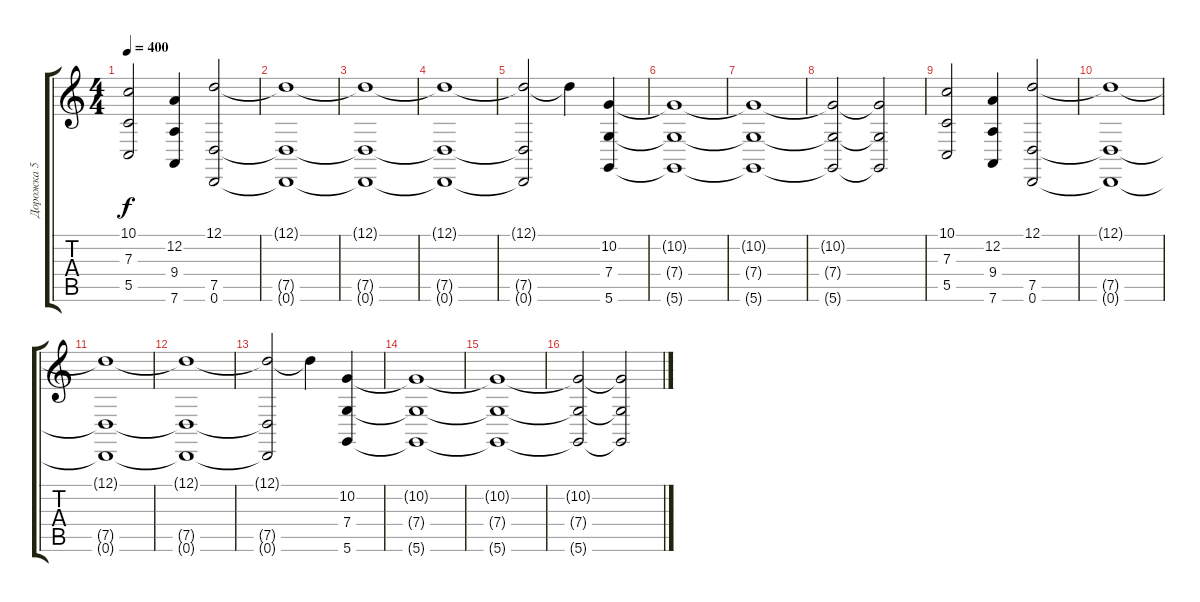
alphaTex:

\track ("Дорожка 5" "Дорожка 5") {instrument tremolostrings}
\staff {score tabs}
\tuning (D4 A3 F3 C3 G2 D2) {hide}
\ts (4 4)
\tempo 400
\clef g2
\ks c
(10.1 7.3 5.5).2{dy f} (12.2 9.4 7.6).4 (12.1 7.5 0.6).2 |
(12.1{t} 7.5{t} 0.6{t}).1 |
(12.1{t} 7.5{t} 0.6{t}).1 |
(12.1{t} 7.5{t} 0.6{t}).1 |
(12.1{t} 7.5{t} 0.6{t}).2 12.1{t}.4 (10.2 7.4 5.6).4 |
(10.2{t} 7.4{t} 5.6{t}).1 |
(10.2{t} 7.4{t} 5.6{t}).1 |
(10.2{t} 7.4{t} 5.6{t}).2 (10.2{t} 7.4{t} 5.6{t}).2 |
(10.1 7.3 5.5).2 (12.2 9.4 7.6).4 (12.1 7.5 0.6).2 |
(12.1{t} 7.5{t} 0.6{t}).1 |
(12.1{t} 7.5{t} 0.6{t}).1 |
(12.1{t} 7.5{t} 0.6{t}).1 |
(12.1{t} 7.5{t} 0.6{t}).2 12.1{t}.4 (10.2 7.4 5.6).4 |
(10.2{t} 7.4{t} 5.6{t}).1 |
(10.2{t} 7.4{t} 5.6{t}).1 |
(10.2{t} 7.4{t} 5.6{t}).2 (10.2{t} 7.4{t} 5.6{t}).2
